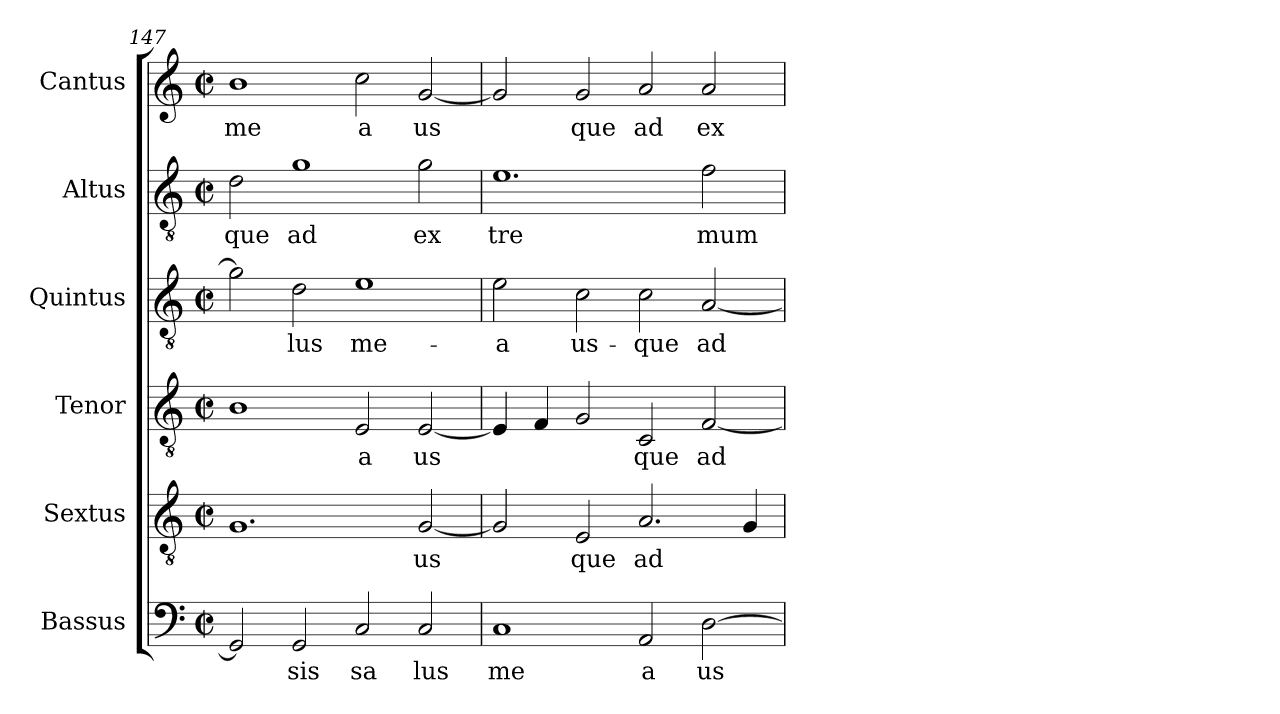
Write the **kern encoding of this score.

**kern	**text	**kern	**text	**kern	**text	**kern	**text	**kern	**text	**kern	**text
*part6	*part6	*part5	*part5	*part4	*part4	*part3	*part3	*part2	*part2	*part1	*part1
*staff6	*staff6	*staff5	*staff5	*staff4	*staff4	*staff3	*staff3	*staff2	*staff2	*staff1	*staff1
*I"Bassus	*	*I"Sextus	*	*I"Tenor	*	*I"Quintus	*	*I"Altus	*	*I"Cantus	*
*clefF4	*	*clefGv2	*	*clefGv2	*	*clefGv2	*	*clefGv2	*	*clefG2	*
*	*	*	*	*k[]	*	*	*	*	*	*	*
*	*	*	*	*C:	*	*	*	*	*	*	*
*M2/2	*	*M2/2	*	*M2/2	*	*M2/2	*	*M2/2	*	*M2/2	*
*met(c|)	*	*met(c|)	*	*met(c|)	*	*met(c|)	*	*met(c|)	*	*met(c|)	*
=147	=147	=147	=147	=147	=147	=147	=147	=147	=147	=147	=147
!	!	!	!	!	!	!	!	!	!LO:LY:b:cj	!	!LO:LY:b:cj
2GG/]	.	1.G	.	1B	.	2g\]	.	2d\	que	1b	me
!	!LO:LY:b:cj	!	!	!	!	!	!LO:LY:b:cj	!	!LO:LY:b:cj	!	!
2GG/	sis	.	.	.	.	2d\	-lus	1g	ad	.	.
!	!LO:LY:b:cj	!	!	!	!LO:LY:b:cj	!	!LO:LY:b:cj	!	!	!	!LO:LY:b:cj
2C/	sa	.	.	2E/	a	1e	me-	.	.	2cc\	a
!	!LO:LY:b:cj	!	!LO:LY:b:cj	!	!LO:LY:b:cj	!	!	!	!LO:LY:b:cj	!	!LO:LY:b:cj
2C/	lus	[<2G/	us	[<2E/	us	.	.	2g\	ex	[<2g/	us
=148	=148	=148	=148	=148	=148	=148	=148	=148	=148	=148	=148
!	!LO:LY:b:cj	!	!	!	!	!	!LO:LY:b:cj	!	!LO:LY:b:cj	!	!
1C	me	2G/]	.	4E/]	.	2e\	-a	1.e	tre	2g/]	.
.	.	.	.	4F/	.	.	.	.	.	.	.
!	!	!	!LO:LY:b:cj	!	!	!	!LO:LY:b:cj	!	!	!	!LO:LY:b:cj
.	.	2E/	que	2G/	.	2c\	us-	.	.	2g/	que
!	!LO:LY:b:cj	!	!LO:LY:b:cj	!	!LO:LY:b:cj	!	!LO:LY:b:cj	!	!	!	!LO:LY:b:cj
2AA/	a	2.A/	ad	2C/	que	2c\	-que	.	.	2a/	ad
!	!LO:LY:b:cj	!	!	!	!LO:LY:b:cj	!	!LO:LY:b:cj	!	!LO:LY:b:cj	!	!LO:LY:b:cj
[>2D\	us	.	.	[<2F/	ad	[<2A/	ad	2f\	mum	2a/	ex
.	.	4G/	.	.	.	.	.	.	.	.	.
=	=	=	=	=	=	=	=	=	=	=	=
*-	*-	*-	*-	*-	*-	*-	*-	*-	*-	*-	*-
